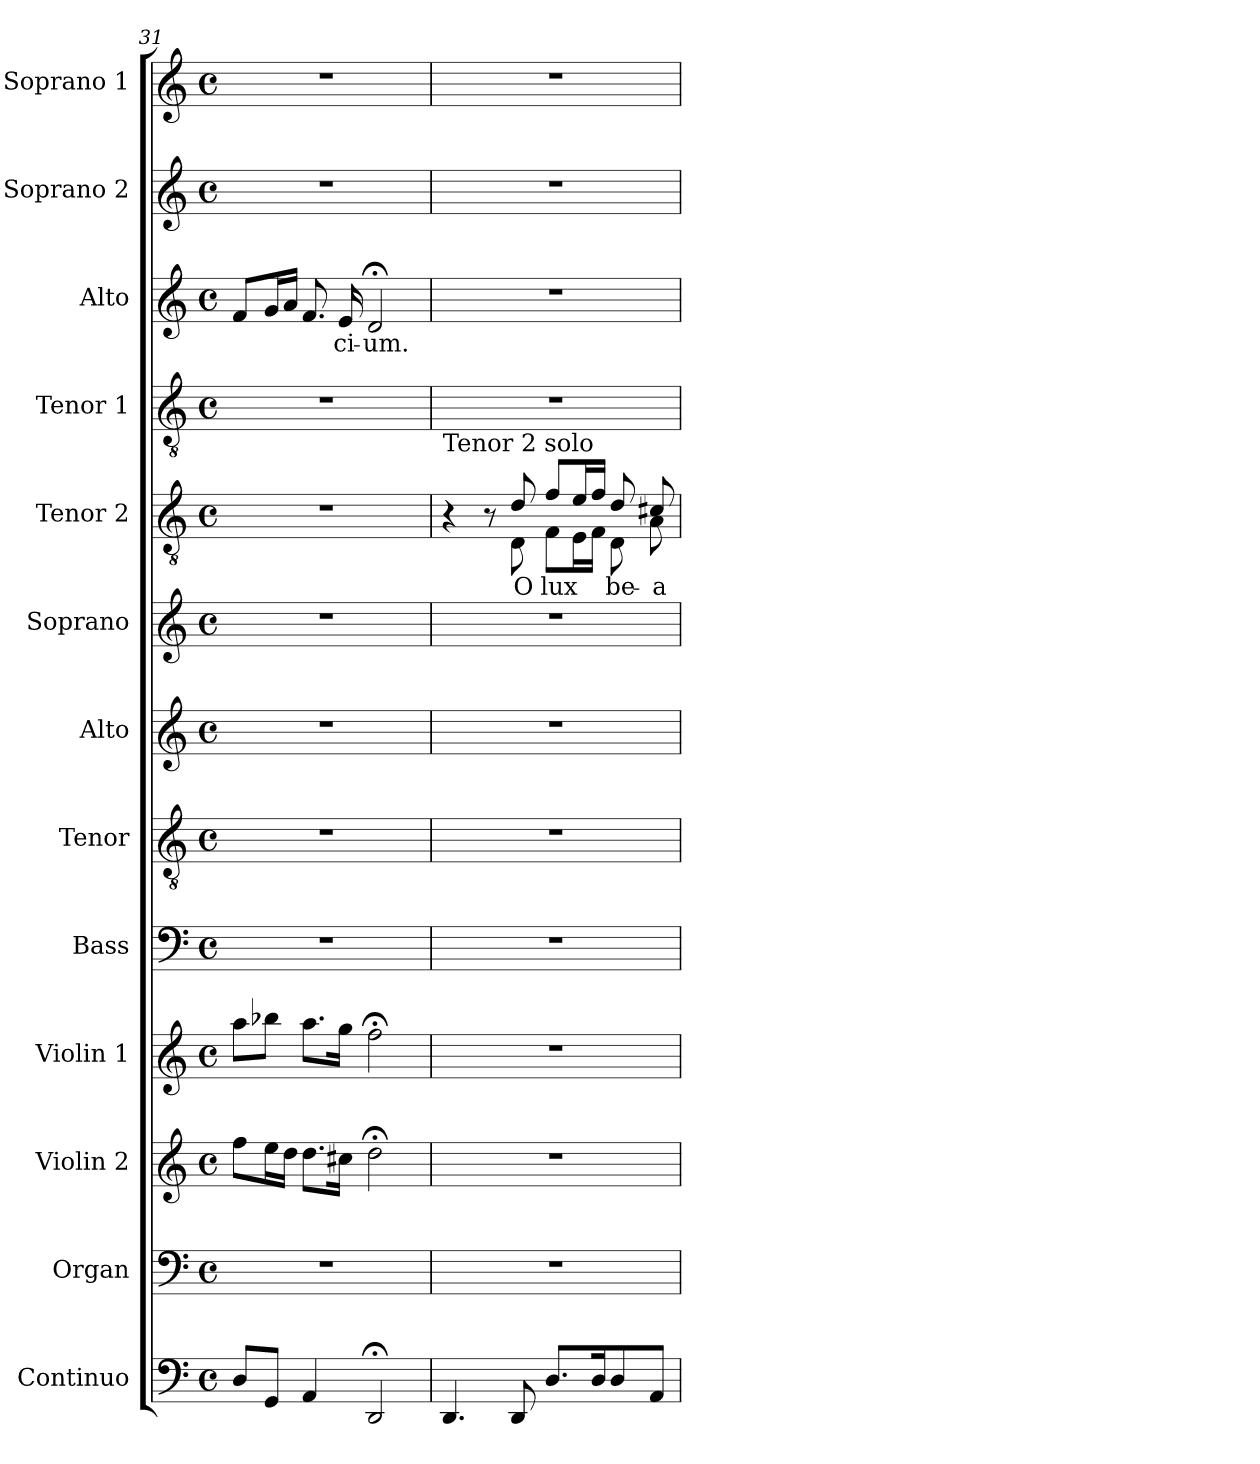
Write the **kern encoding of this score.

**kern	**kern	**kern	**kern	**kern	**kern	**kern	**kern	**kern	**text	**kern	**kern	**text	**kern	**kern
*part13	*part12	*part11	*part10	*part9	*part8	*part7	*part6	*part5	*part5	*part4	*part3	*part3	*part2	*part1
*staff13	*staff12	*staff11	*staff10	*staff9	*staff8	*staff7	*staff6	*staff5	*staff5	*staff4	*staff3	*staff3	*staff2	*staff1
*I"Continuo	*I"Organ	*I"Violin 2	*I"Violin 1	*I"Bass	*I"Tenor	*I"Alto	*I"Soprano	*I"Tenor 2	*	*I"Tenor 1	*I"Alto	*	*I"Soprano 2	*I"Soprano 1
*I'Cont.	*I'Org.	*I'Vln. 2	*I'Vln. 1	*I'B.	*I'T.	*I'A.	*I'S.	*I'T2.	*	*I'T1.	*I'A.	*	*I'S2.	*I'S1.
*clefF4	*clefF4	*clefG2	*clefG2	*clefF4	*clefGv2	*clefG2	*clefG2	*clefGv2	*	*clefGv2	*clefG2	*	*clefG2	*clefG2
*	*	*	*	*	*ITrd7c12	*	*	*ITrd7c12	*	*ITrd7c12	*	*	*	*
*k[]	*k[]	*k[]	*k[]	*k[]	*k[]	*k[]	*k[]	*k[]	*	*k[]	*k[]	*	*k[]	*k[]
*C:	*C:	*C:	*C:	*C:	*C:	*C:	*C:	*C:	*	*C:	*C:	*	*C:	*C:
*M4/4	*M4/4	*M4/4	*M4/4	*M4/4	*M4/4	*M4/4	*M4/4	*M4/4	*	*M4/4	*M4/4	*	*M4/4	*M4/4
*met(c)	*met(c)	*met(c)	*met(c)	*met(c)	*met(c)	*met(c)	*met(c)	*met(c)	*	*met(c)	*met(c)	*	*met(c)	*met(c)
=31	=31	=31	=31	=31	=31	=31	=31	=31	=31	=31	=31	=31	=31	=31
8Di/L	1r	8ffi\L	8aai\L	1r	1r	1r	1r	1r	.	1r	8fi/L	.	1r	1r
8GGi/J	.	16eei\L	8bb-Xi\J	.	.	.	.	.	.	.	16gi/L	.	.	.
.	.	16ddi\JJ	.	.	.	.	.	.	.	.	16ai/JJ	.	.	.
4AAi/	.	8.ddi\L	8.aai\L	.	.	.	.	.	.	.	8.fi/	.	.	.
!	!	!	!	!	!	!	!	!	!	!	!	!LO:LY:b:color=#000000	!	!
.	.	16cc#Xi\Jk	16ggi\Jk	.	.	.	.	.	.	.	16ei/	-ci-	.	.
!	!	!	!	!	!	!	!	!	!	!	!	!LO:LY:b:color=#000000	!	!
2DD;i/	.	2dd;i\	2ff;i\	.	.	.	.	.	.	.	2d;i/	-um.	.	.
!!LO:LB:g=z
=32	=32	=32	=32	=32	=32	=32	=32	=32	=32	=32	=32	=32	=32	=32
*	*	*	*	*	*	*	*	*^	*	*	*	*	*	*
!	!	!	!	!	!	!	!	!LO:TX:a:t=Tenor 2 solo	!	!	!	!	!	!	!
4.DDi/	1r	1r	1r	1r	1r	1r	1r	4r	4ryy	.	1r	1r	.	1r	1r
.	.	.	.	.	.	.	.	8r	8ryy	.	.	.	.	.	.
!	!	!	!	!	!	!	!	!	!	!LO:LY:b:color=#000000	!	!	!	!	!
8DDi/	.	.	.	.	.	.	.	8Di/	8DDi\	O	.	.	.	.	.
!	!	!	!	!	!	!	!	!	!	!LO:LY:b:color=#000000	!	!	!	!	!
8.Di/L	.	.	.	.	.	.	.	8Fi/L	8FFi\L	lux	.	.	.	.	.
.	.	.	.	.	.	.	.	16Ei/L	16EEi\L	.	.	.	.	.	.
16Di/k	.	.	.	.	.	.	.	16Fi/JJ	16FFi\JJ	.	.	.	.	.	.
!	!	!	!	!	!	!	!	!	!	!LO:LY:b:color=#000000	!	!	!	!	!
8Di/	.	.	.	.	.	.	.	8Di/	8DDi\	be-	.	.	.	.	.
!	!	!	!	!	!	!	!	!	!	!LO:LY:b:color=#000000	!	!	!	!	!
8AAi/J	.	.	.	.	.	.	.	8C#Xi/	8AAi\	-a-	.	.	.	.	.
*	*	*	*	*	*	*	*	*v	*v	*	*	*	*	*	*
=	=	=	=	=	=	=	=	=	=	=	=	=	=	=
*-	*-	*-	*-	*-	*-	*-	*-	*-	*-	*-	*-	*-	*-	*-
